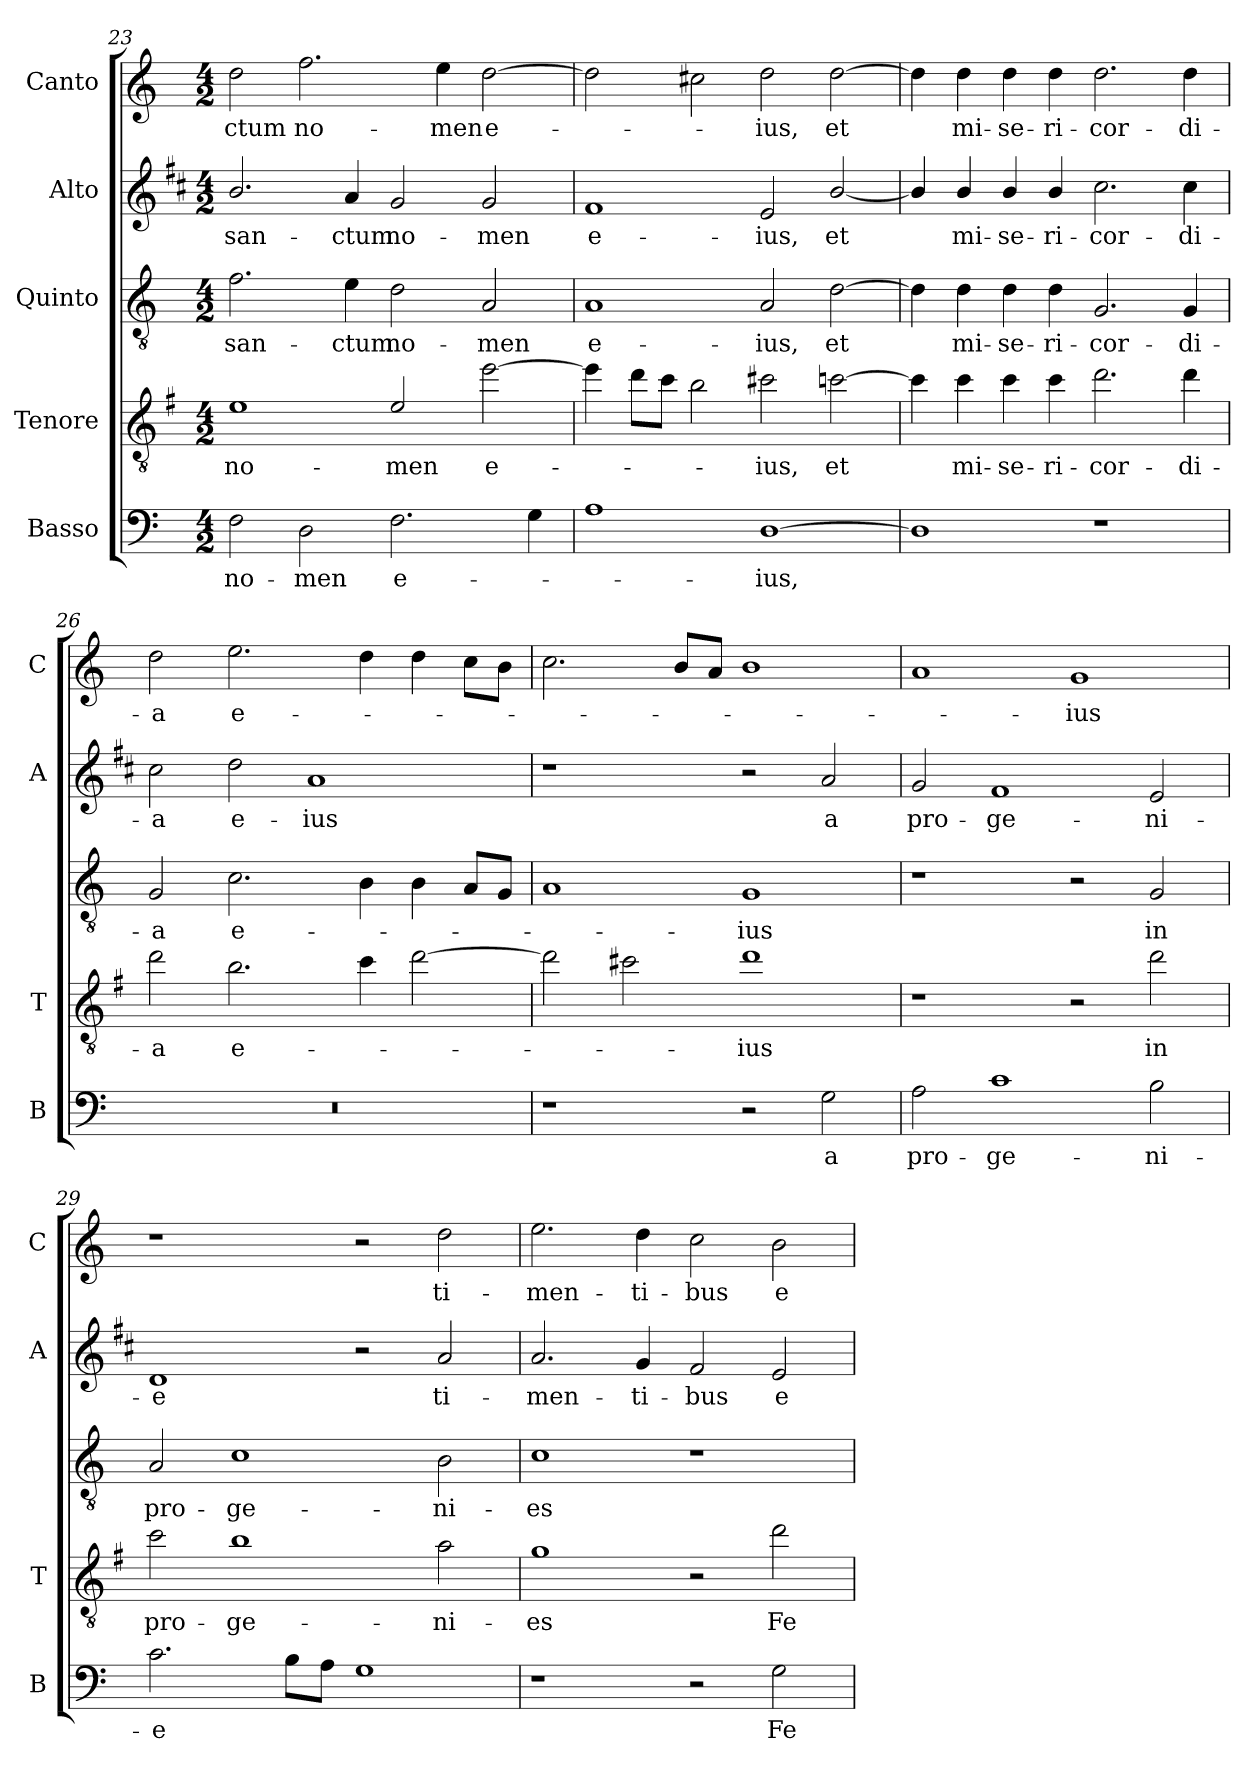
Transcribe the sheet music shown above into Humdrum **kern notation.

**kern	**text	**kern	**text	**kern	**text	**kern	**text	**kern	**text
*part5	*part5	*part4	*part4	*part3	*part3	*part2	*part2	*part1	*part1
*staff5	*staff5	*staff4	*staff4	*staff3	*staff3	*staff2	*staff2	*staff1	*staff1
*I"Basso	*	*I"Tenore	*	*I"Quinto	*	*I"Alto	*	*I"Canto	*
*I'B	*	*I'T	*	*	*	*I'A	*	*I'C	*
*clefF4	*	*clefGv2	*	*clefGv2	*	*clefG2	*	*clefG2	*
*	*	*ITrd4c7	*	*	*	*ITrd1c2	*	*	*
*k[]	*	*k[]	*	*k[]	*	*k[]	*	*k[]	*
*C:	*	*C:	*	*C:	*	*C:	*	*C:	*
*M4/2	*	*M4/2	*	*M4/2	*	*M4/2	*	*M4/2	*
=23	=23	=23	=23	=23	=23	=23	=23	=23	=23
!	!LO:LY:b	!	!LO:LY:b	!	!LO:LY:b	!	!LO:LY:b	!	!LO:LY:b
2F\	no-	1A	no-	2.f\	san-	2.a/	san-	2dd\	-ctum
!	!LO:LY:b	!	!	!	!	!	!	!	!LO:LY:b
2D\	-men	.	.	.	.	.	.	2.ff\	no-
!	!	!	!	!	!LO:LY:b	!	!LO:LY:b	!	!
.	.	.	.	4e\	-ctum	4g/	-ctum	.	.
!	!LO:LY:b	!	!LO:LY:b	!	!LO:LY:b	!	!LO:LY:b	!	!
2.F\	e-	2A/	-men	2d\	no-	2f/	no-	.	.
!	!	!	!	!	!	!	!	!	!LO:LY:b
.	.	.	.	.	.	.	.	4ee\	-men
!	!	!	!LO:LY:b	!	!LO:LY:b	!	!LO:LY:b	!	!LO:LY:b
.	.	[2a\	e-	2A/	-men	2f/	-men	[2dd\	e-
4G\	.	.	.	.	.	.	.	.	.
=24	=24	=24	=24	=24	=24	=24	=24	=24	=24
!	!	!	!	!	!LO:LY:b	!	!LO:LY:b	!	!
1A	.	4a\]	.	1A	e-	1e	e-	2dd\]	.
.	.	8g\L	.	.	.	.	.	.	.
.	.	8f\J	.	.	.	.	.	.	.
.	.	2e\	.	.	.	.	.	2cc#X\	.
!	!LO:LY:b	!	!LO:LY:b	!	!LO:LY:b	!	!LO:LY:b	!	!LO:LY:b
[1D	-ius,	2f#X\	-ius,	2A/	-ius,	2d/	-ius,	2dd\	-ius,
!	!	!	!LO:LY:b	!	!LO:LY:b	!	!LO:LY:b	!	!LO:LY:b
.	.	[2fn\	et	[2d\	et	[2a/	et	[2dd\	et
!!LO:LB:g=z
=25	=25	=25	=25	=25	=25	=25	=25	=25	=25
1D]	.	4f\]	.	4d\]	.	4a/]	.	4dd\]	.
!	!	!	!LO:LY:b	!	!LO:LY:b	!	!LO:LY:b	!	!LO:LY:b
.	.	4f\	mi-	4d\	mi-	4a/	mi-	4dd\	mi-
!	!	!	!LO:LY:b	!	!LO:LY:b	!	!LO:LY:b	!	!LO:LY:b
.	.	4f\	-se-	4d\	-se-	4a/	-se-	4dd\	-se-
!	!	!	!LO:LY:b	!	!LO:LY:b	!	!LO:LY:b	!	!LO:LY:b
.	.	4f\	-ri-	4d\	-ri-	4a/	-ri-	4dd\	-ri-
!	!	!	!LO:LY:b	!	!LO:LY:b	!	!LO:LY:b	!	!LO:LY:b
1r	.	2.g\	-cor-	2.G/	-cor-	2.b\	-cor-	2.dd\	-cor-
!	!	!	!LO:LY:b	!	!LO:LY:b	!	!LO:LY:b	!	!LO:LY:b
.	.	4g\	-di-	4G/	-di-	4b\	-di-	4dd\	-di-
=26	=26	=26	=26	=26	=26	=26	=26	=26	=26
!	!	!	!LO:LY:b	!	!LO:LY:b	!	!LO:LY:b	!	!LO:LY:b
0r	.	2g\	-a	2G/	-a	2b\	-a	2dd\	-a
!	!	!	!LO:LY:b	!	!LO:LY:b	!	!LO:LY:b	!	!LO:LY:b
.	.	2.e\	e-	2.c\	e-	2cc\	e-	2.ee\	e-
!	!	!	!	!	!	!	!LO:LY:b	!	!
.	.	.	.	.	.	1g	-ius	.	.
.	.	4f\	.	4B\	.	.	.	4dd\	.
.	.	[2g\	.	4B\	.	.	.	4dd\	.
.	.	.	.	8A/L	.	.	.	8cc\L	.
.	.	.	.	8G/J	.	.	.	8b\J	.
=27	=27	=27	=27	=27	=27	=27	=27	=27	=27
1r	.	2g\]	.	1A	.	1r	.	2.cc\	.
.	.	2f#X\	.	.	.	.	.	.	.
.	.	.	.	.	.	.	.	8b/L	.
.	.	.	.	.	.	.	.	8a/J	.
!	!	!	!LO:LY:b	!	!LO:LY:b	!	!	!	!
2r	.	1g	-ius	1G	-ius	2r	.	1b	.
!	!LO:LY:b	!	!	!	!	!	!LO:LY:b	!	!
2G\	a	.	.	.	.	2g/	a	.	.
=28	=28	=28	=28	=28	=28	=28	=28	=28	=28
!	!LO:LY:b	!	!	!	!	!	!LO:LY:b	!	!
2A\	pro-	1r	.	1r	.	2f/	pro-	1a	.
!	!LO:LY:b	!	!	!	!	!	!LO:LY:b	!	!
1c	-ge-	.	.	.	.	1e	-ge-	.	.
!	!	!	!	!	!	!	!	!	!LO:LY:b
.	.	2r	.	2r	.	.	.	1g	-ius
!	!LO:LY:b	!	!LO:LY:b	!	!LO:LY:b	!	!LO:LY:b	!	!
2B\	-ni-	2g\	in	2G/	in	2d/	-ni-	.	.
=29	=29	=29	=29	=29	=29	=29	=29	=29	=29
!	!LO:LY:b	!	!LO:LY:b	!	!LO:LY:b	!	!LO:LY:b	!	!
2.c\	-e	2f\	pro-	2A/	pro-	1c	-e	1r	.
!	!	!	!LO:LY:b	!	!LO:LY:b	!	!	!	!
.	.	1e	-ge-	1c	-ge-	.	.	.	.
8B\L	.	.	.	.	.	.	.	.	.
8A\J	.	.	.	.	.	.	.	.	.
1G	.	.	.	.	.	2r	.	2r	.
!	!	!	!LO:LY:b	!	!LO:LY:b	!	!LO:LY:b	!	!LO:LY:b
.	.	2d\	-ni-	2B\	-ni-	2g/	ti-	2dd\	ti-
!!LO:PB:g=z
=30	=30	=30	=30	=30	=30	=30	=30	=30	=30
!	!	!	!LO:LY:b	!	!LO:LY:b	!	!LO:LY:b	!	!LO:LY:b
1r	.	1c	-es	1c	-es	2.g/	-men-	2.ee\	-men-
!	!	!	!	!	!	!	!LO:LY:b	!	!LO:LY:b
.	.	.	.	.	.	4f/	-ti-	4dd\	-ti-
!	!	!	!	!	!	!	!LO:LY:b	!	!LO:LY:b
2r	.	2r	.	1r	.	2e/	-bus	2cc\	-bus
!	!LO:LY:b	!	!LO:LY:b	!	!	!	!LO:LY:b	!	!LO:LY:b
2G\	Fe-	2g\	Fe-	.	.	2d/	e-	2b\	e-
=	=	=	=	=	=	=	=	=	=
*-	*-	*-	*-	*-	*-	*-	*-	*-	*-
